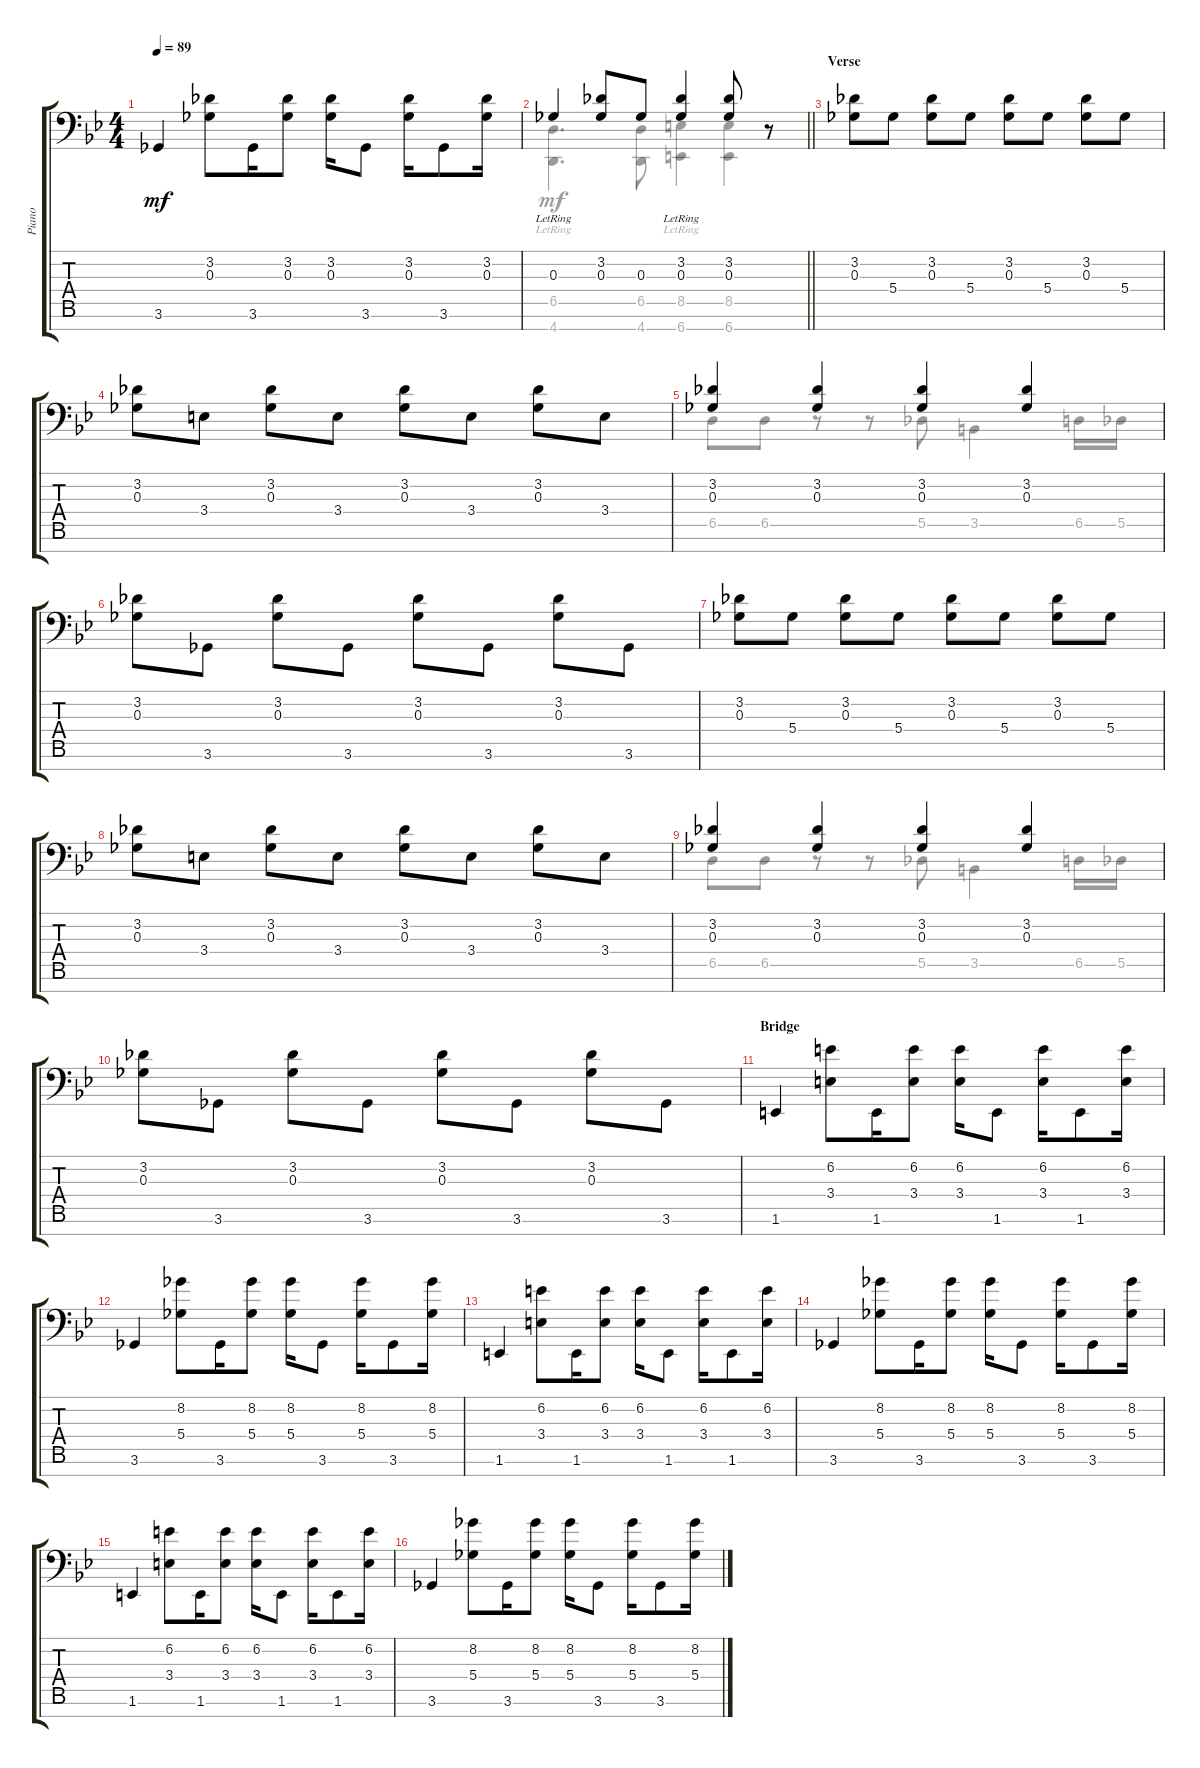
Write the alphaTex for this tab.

\track ("Piano" "Piano") {instrument acousticgrandpiano}
\staff {score tabs}
\tuning (Eb4 Bb3 Gb3 Db3 Ab2 Eb2 Bb1) {hide}
\voice
\ts (4 4)
\tempo 89
\clef f4
\ks bb
3.6.4{dy mf} (3.2 0.3).8 3.6.16 (3.2 0.3).8 (3.2 0.3).16 3.6.8 (3.2 0.3).16 3.6.8 (3.2 0.3).16 |
\barLineRight lightlight
0.3{lr}.4 (3.2 0.3).8 0.3.8 (3.2{lr} 0.3{lr}).4 (3.2 0.3).8 r.8 |
\section ("" "Verse")
(3.2 0.3).8 5.4.8 (3.2 0.3).8 5.4.8 (3.2 0.3).8 5.4.8 (3.2 0.3).8 5.4.8 |
(3.2 0.3).8 3.4.8 (3.2 0.3).8 3.4.8 (3.2 0.3).8 3.4.8 (3.2 0.3).8 3.4.8 |
(3.2 0.3).4 (3.2 0.3).4 (3.2 0.3).4 (3.2 0.3).4 |
(3.2 0.3).8 3.6.8 (3.2 0.3).8 3.6.8 (3.2 0.3).8 3.6.8 (3.2 0.3).8 3.6.8 |
(3.2 0.3).8 5.4.8 (3.2 0.3).8 5.4.8 (3.2 0.3).8 5.4.8 (3.2 0.3).8 5.4.8 |
(3.2 0.3).8 3.4.8 (3.2 0.3).8 3.4.8 (3.2 0.3).8 3.4.8 (3.2 0.3).8 3.4.8 |
(3.2 0.3).4 (3.2 0.3).4 (3.2 0.3).4 (3.2 0.3).4 |
(3.2 0.3).8 3.6.8 (3.2 0.3).8 3.6.8 (3.2 0.3).8 3.6.8 (3.2 0.3).8 3.6.8 |
\section ("" "Bridge")
1.6.4 (6.2 3.4).8 1.6.16 (6.2 3.4).8 (6.2 3.4).16 1.6.8 (6.2 3.4).16 1.6.8 (6.2 3.4).16 |
3.6.4 (8.2 5.4).8 3.6.16 (8.2 5.4).8 (8.2 5.4).16 3.6.8 (8.2 5.4).16 3.6.8 (8.2 5.4).16 |
1.6.4 (6.2 3.4).8 1.6.16 (6.2 3.4).8 (6.2 3.4).16 1.6.8 (6.2 3.4).16 1.6.8 (6.2 3.4).16 |
3.6.4 (8.2 5.4).8 3.6.16 (8.2 5.4).8 (8.2 5.4).16 3.6.8 (8.2 5.4).16 3.6.8 (8.2 5.4).16 |
1.6.4 (6.2 3.4).8 1.6.16 (6.2 3.4).8 (6.2 3.4).16 1.6.8 (6.2 3.4).16 1.6.8 (6.2 3.4).16 |
3.6.4 (8.2 5.4).8 3.6.16 (8.2 5.4).8 (8.2 5.4).16 3.6.8 (8.2 5.4).16 3.6.8 (8.2 5.4).16
\voice
\clef f4
\ottava regular
\simile none
\ks bb
|
\barLineRight lightlight
(6.5{lr} 4.7{lr}).4{d} (6.5 4.7).8 (8.5{lr} 6.7{lr}).4 (8.5 6.7).4 |
|
|
6.5.8 6.5.8 r.8 r.8 5.5.8 3.5.4 6.5.16 5.5.16 |
|
|
|
6.5.8 6.5.8 r.8 r.8 5.5.8 3.5.4 6.5.16 5.5.16 |
|
|
|
|
|
|
